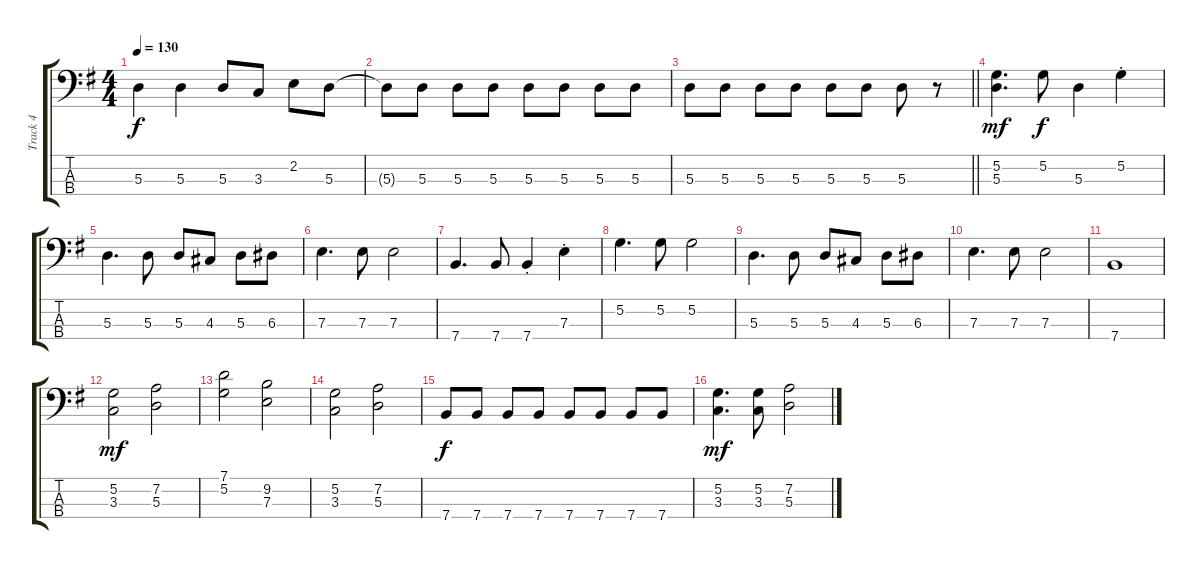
\track ("Track 4" "Track 4") {instrument electricbassfinger}
\staff {score tabs}
\tuning (G2 D2 A1 E1) {hide}
\ts (4 4)
\tempo 130
\clef f4
\ks g
5.3{t}.4{dy f} 5.3.4 5.3.8 3.3.8 2.2.8 5.3.8 |
5.3{t}.8 5.3.8 5.3.8 5.3.8 5.3.8 5.3.8 5.3.8 5.3.8 |
\barLineRight lightlight
5.3.8 5.3.8 5.3.8 5.3.8 5.3.8 5.3.8 5.3.8 r.8 |
(5.2 5.3).4{d dy mf} 5.2.8{dy f} 5.3.4 5.2{st}.4 |
5.3.4{d} 5.3.8 5.3.8 4.3.8 5.3.8 6.3.8 |
7.3.4{d} 7.3.8 7.3.2 |
7.4.4{d} 7.4.8 7.4{st}.4 7.3{st}.4 |
5.2.4{d} 5.2.8 5.2.2 |
5.3.4{d} 5.3.8 5.3.8 4.3.8 5.3.8 6.3.8 |
7.3.4{d} 7.3.8 7.3.2 |
7.4.1 |
(5.2 3.3).2{dy mf} (7.2 5.3).2 |
(7.1 5.2).2 (9.2 7.3).2 |
(5.2 3.3).2 (7.2 5.3).2 |
7.4.8{dy f} 7.4.8 7.4.8 7.4.8 7.4.8 7.4.8 7.4.8 7.4.8 |
(5.2 3.3).4{d dy mf} (5.2 3.3).8 (7.2 5.3).2
